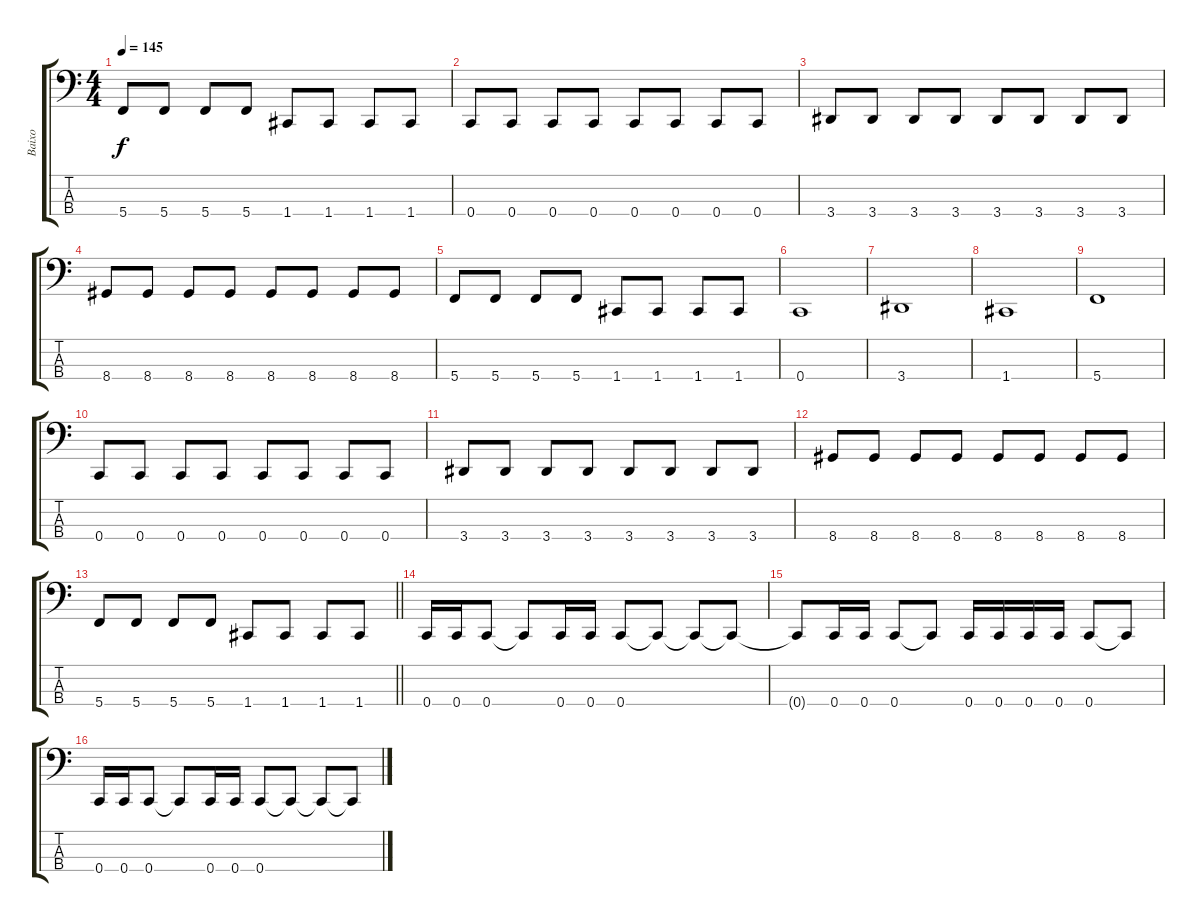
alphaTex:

\track ("Baixo" "Baixo") {instrument electricbassfinger}
\staff {score tabs}
\tuning (F2 C2 G1 C1) {hide}
\ts (4 4)
\tempo 145
\clef f4
\ks c
5.4.8{dy f} 5.4.8 5.4.8 5.4.8 1.4.8 1.4.8 1.4.8 1.4.8 |
0.4.8 0.4.8 0.4.8 0.4.8 0.4.8 0.4.8 0.4.8 0.4.8 |
3.4.8 3.4.8 3.4.8 3.4.8 3.4.8 3.4.8 3.4.8 3.4.8 |
8.4.8 8.4.8 8.4.8 8.4.8 8.4.8 8.4.8 8.4.8 8.4.8 |
5.4.8 5.4.8 5.4.8 5.4.8 1.4.8 1.4.8 1.4.8 1.4.8 |
0.4.1 |
3.4.1 |
1.4.1 |
5.4.1 |
0.4.8 0.4.8 0.4.8 0.4.8 0.4.8 0.4.8 0.4.8 0.4.8 |
3.4.8 3.4.8 3.4.8 3.4.8 3.4.8 3.4.8 3.4.8 3.4.8 |
8.4.8 8.4.8 8.4.8 8.4.8 8.4.8 8.4.8 8.4.8 8.4.8 |
\barLineRight lightlight
5.4.8 5.4.8 5.4.8 5.4.8 1.4.8 1.4.8 1.4.8 1.4.8 |
0.4.16 0.4.16 0.4.8 0.4{t}.8 0.4.16 0.4.16 0.4.8 0.4{t}.8 0.4{t}.8 0.4{t}.8 |
0.4{t}.8 0.4.16 0.4.16 0.4.8 0.4{t}.8 0.4.16 0.4.16 0.4.16 0.4.16 0.4.8 0.4{t}.8 |
0.4.16 0.4.16 0.4.8 0.4{t}.8 0.4.16 0.4.16 0.4.8 0.4{t}.8 0.4{t}.8 0.4{t}.8
